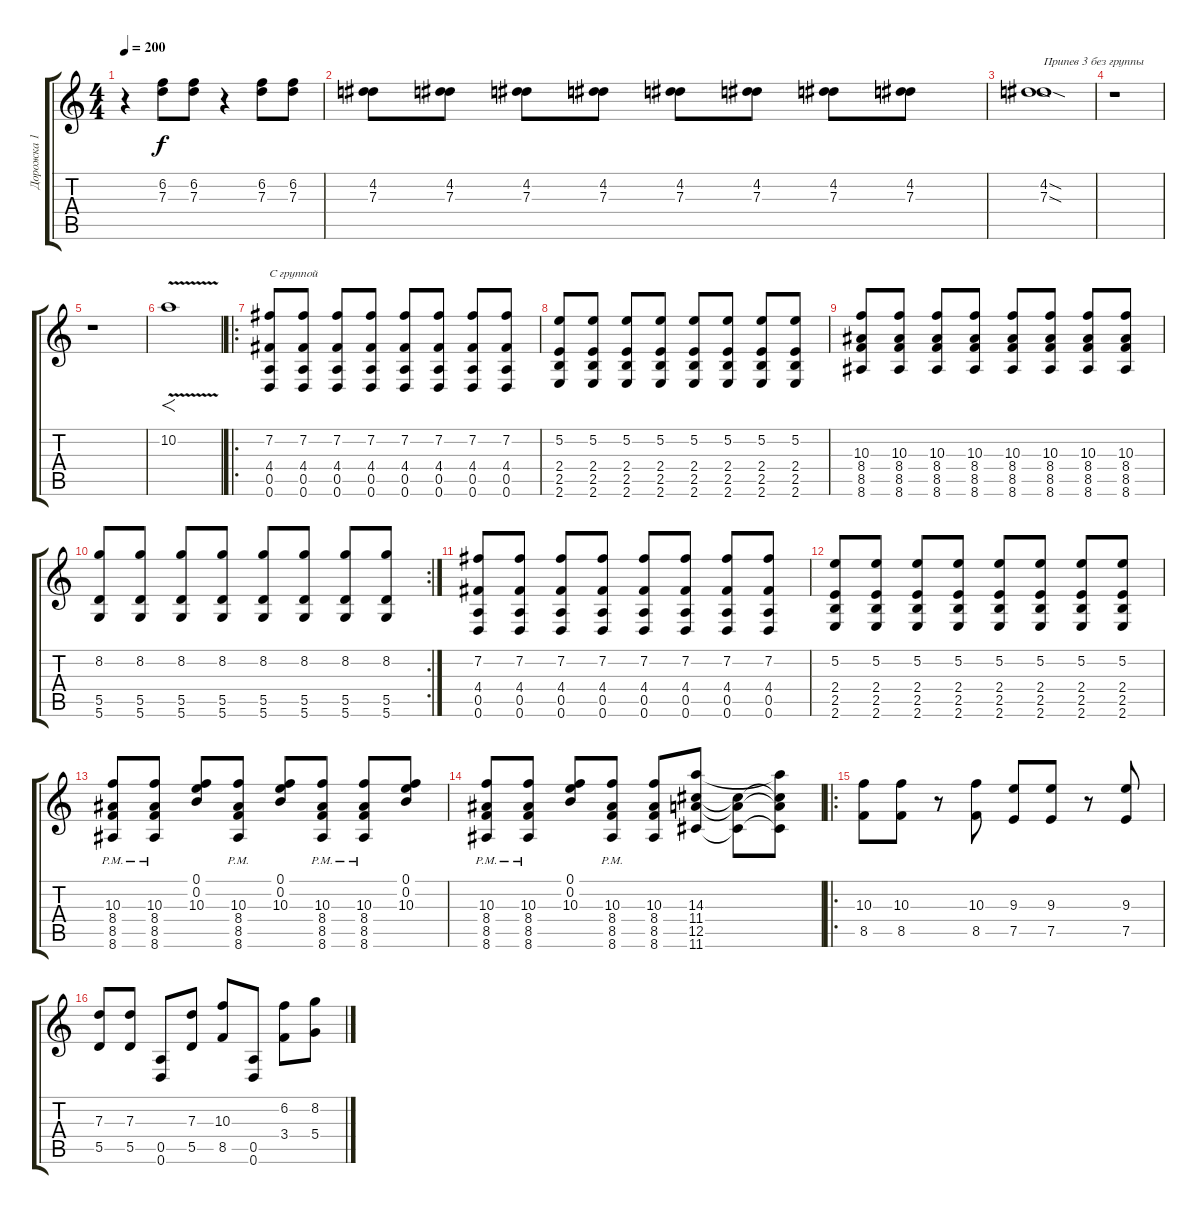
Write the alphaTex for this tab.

\track ("Дорожка 1" "Дорожка 1") {instrument overdrivenguitar}
\staff {score tabs}
\tuning (E4 B3 G3 D3 A2 D2) {hide}
\ts (4 4)
\tempo 200
\clef g2
\ks c
r.4{dy f} (6.2 7.3).8 (6.2 7.3).8 r.4 (6.2 7.3).8 (6.2 7.3).8 |
(4.2 7.3).8 (4.2 7.3).8 (4.2 7.3).8 (4.2 7.3).8 (4.2 7.3).8 (4.2 7.3).8 (4.2 7.3).8 (4.2 7.3).8 |
(4.2{sod} 7.3{sod}).1{txt "Припев 3 без группы"} |
r.1 |
r.1 |
10.2{v}.1{f} |
\ro
(7.2 4.4 0.5 0.6).8{txt "С группой"} (7.2 4.4 0.5 0.6).8 (7.2 4.4 0.5 0.6).8 (7.2 4.4 0.5 0.6).8 (7.2 4.4 0.5 0.6).8 (7.2 4.4 0.5 0.6).8 (7.2 4.4 0.5 0.6).8 (7.2 4.4 0.5 0.6).8 |
(5.2 2.4 2.5 2.6).8 (5.2 2.4 2.5 2.6).8 (5.2 2.4 2.5 2.6).8 (5.2 2.4 2.5 2.6).8 (5.2 2.4 2.5 2.6).8 (5.2 2.4 2.5 2.6).8 (5.2 2.4 2.5 2.6).8 (5.2 2.4 2.5 2.6).8 |
(10.3 8.4 8.5 8.6).8 (10.3 8.4 8.5 8.6).8 (10.3 8.4 8.5 8.6).8 (10.3 8.4 8.5 8.6).8 (10.3 8.4 8.5 8.6).8 (10.3 8.4 8.5 8.6).8 (10.3 8.4 8.5 8.6).8 (10.3 8.4 8.5 8.6).8 |
\rc 2
(8.2 5.5 5.6).8 (8.2 5.5 5.6).8 (8.2 5.5 5.6).8 (8.2 5.5 5.6).8 (8.2 5.5 5.6).8 (8.2 5.5 5.6).8 (8.2 5.5 5.6).8 (8.2 5.5 5.6).8 |
(7.2 4.4 0.5 0.6).8 (7.2 4.4 0.5 0.6).8 (7.2 4.4 0.5 0.6).8 (7.2 4.4 0.5 0.6).8 (7.2 4.4 0.5 0.6).8 (7.2 4.4 0.5 0.6).8 (7.2 4.4 0.5 0.6).8 (7.2 4.4 0.5 0.6).8 |
(5.2 2.4 2.5 2.6).8 (5.2 2.4 2.5 2.6).8 (5.2 2.4 2.5 2.6).8 (5.2 2.4 2.5 2.6).8 (5.2 2.4 2.5 2.6).8 (5.2 2.4 2.5 2.6).8 (5.2 2.4 2.5 2.6).8 (5.2 2.4 2.5 2.6).8 |
(10.3{pm} 8.4{pm} 8.5{pm} 8.6{pm}).8 (10.3{pm} 8.4{pm} 8.5{pm} 8.6{pm}).8 (0.1 0.2 10.3).8 (10.3{pm} 8.4{pm} 8.5{pm} 8.6{pm}).8 (0.1 0.2 10.3).8 (10.3{pm} 8.4{pm} 8.5{pm} 8.6{pm}).8 (10.3{pm} 8.4{pm} 8.5{pm} 8.6{pm}).8 (0.1 0.2 10.3).8 |
(10.3{pm} 8.4{pm} 8.5{pm} 8.6{pm}).8 (10.3{pm} 8.4{pm} 8.5{pm} 8.6{pm}).8 (0.1 0.2 10.3).8 (10.3{pm} 8.4{pm} 8.5{pm} 8.6{pm}).8 (10.3 8.4 8.5 8.6).8 (14.3 11.4 12.5 11.6).8 (11.4{t} 12.5{t} 11.6{t}).8 (14.3{t} 11.4{t} 12.5{t} 11.6{t}).8 |
\ro
(10.3 8.5).8 (10.3 8.5).8 r.8 (10.3 8.5).8 (9.3 7.5).8 (9.3 7.5).8 r.8 (9.3 7.5).8 |
(7.3 5.5).8 (7.3 5.5).8 (0.5 0.6).8 (7.3 5.5).8 (10.3 8.5).8 (0.5 0.6).8 (6.2 3.4).8 (8.2 5.4).8
